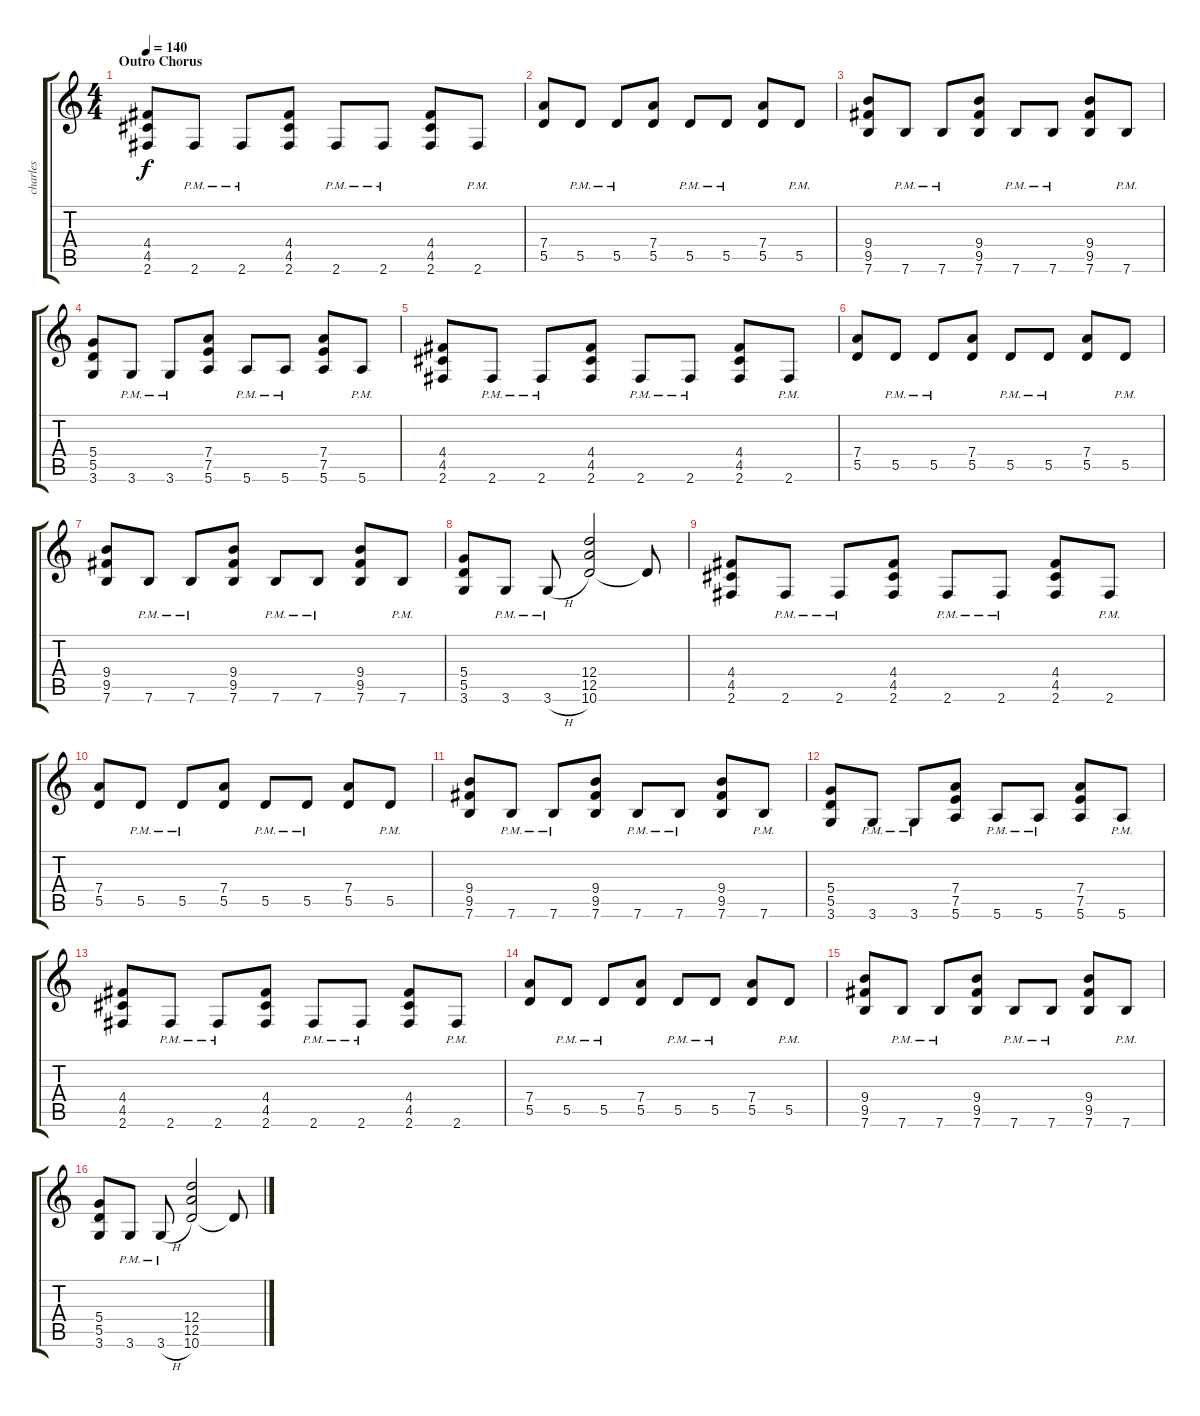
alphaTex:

\track ("charles" "charles") {instrument distortionguitar}
\staff {score tabs}
\tuning (E4 B3 G3 D3 A2 E2) {hide}
\ts (4 4)
\section ("" "Outro Chorus")
\tempo 140
\clef g2
\ks c
(4.4 4.5 2.6).8{dy f} 2.6{pm}.8 2.6{pm}.8 (4.4 4.5 2.6).8 2.6{pm}.8 2.6{pm}.8 (4.4 4.5 2.6).8 2.6{pm}.8 |
(7.4 5.5).8 5.5{pm}.8 5.5{pm}.8 (7.4 5.5).8 5.5{pm}.8 5.5{pm}.8 (7.4 5.5).8 5.5{pm}.8 |
(9.4 9.5 7.6).8 7.6{pm}.8 7.6{pm}.8 (9.4 9.5 7.6).8 7.6{pm}.8 7.6{pm}.8 (9.4 9.5 7.6).8 7.6{pm}.8 |
(5.4 5.5 3.6).8 3.6{pm}.8 3.6{pm}.8 (7.4 7.5 5.6).8 5.6{pm}.8 5.6{pm}.8 (7.4 7.5 5.6).8 5.6{pm}.8 |
(4.4 4.5 2.6).8 2.6{pm}.8 2.6{pm}.8 (4.4 4.5 2.6).8 2.6{pm}.8 2.6{pm}.8 (4.4 4.5 2.6).8 2.6{pm}.8 |
(7.4 5.5).8 5.5{pm}.8 5.5{pm}.8 (7.4 5.5).8 5.5{pm}.8 5.5{pm}.8 (7.4 5.5).8 5.5{pm}.8 |
(9.4 9.5 7.6).8 7.6{pm}.8 7.6{pm}.8 (9.4 9.5 7.6).8 7.6{pm}.8 7.6{pm}.8 (9.4 9.5 7.6).8 7.6{pm}.8 |
(5.4 5.5 3.6).8 3.6{pm}.8 3.6{h pm}.8 (12.4 12.5 10.6).2 10.6{t}.8 |
(4.4 4.5 2.6).8 2.6{pm}.8 2.6{pm}.8 (4.4 4.5 2.6).8 2.6{pm}.8 2.6{pm}.8 (4.4 4.5 2.6).8 2.6{pm}.8 |
(7.4 5.5).8 5.5{pm}.8 5.5{pm}.8 (7.4 5.5).8 5.5{pm}.8 5.5{pm}.8 (7.4 5.5).8 5.5{pm}.8 |
(9.4 9.5 7.6).8 7.6{pm}.8 7.6{pm}.8 (9.4 9.5 7.6).8 7.6{pm}.8 7.6{pm}.8 (9.4 9.5 7.6).8 7.6{pm}.8 |
(5.4 5.5 3.6).8 3.6{pm}.8 3.6{pm}.8 (7.4 7.5 5.6).8 5.6{pm}.8 5.6{pm}.8 (7.4 7.5 5.6).8 5.6{pm}.8 |
(4.4 4.5 2.6).8 2.6{pm}.8 2.6{pm}.8 (4.4 4.5 2.6).8 2.6{pm}.8 2.6{pm}.8 (4.4 4.5 2.6).8 2.6{pm}.8 |
(7.4 5.5).8 5.5{pm}.8 5.5{pm}.8 (7.4 5.5).8 5.5{pm}.8 5.5{pm}.8 (7.4 5.5).8 5.5{pm}.8 |
(9.4 9.5 7.6).8 7.6{pm}.8 7.6{pm}.8 (9.4 9.5 7.6).8 7.6{pm}.8 7.6{pm}.8 (9.4 9.5 7.6).8 7.6{pm}.8 |
(5.4 5.5 3.6).8 3.6{pm}.8 3.6{h pm}.8 (12.4 12.5 10.6).2 10.6{t}.8
